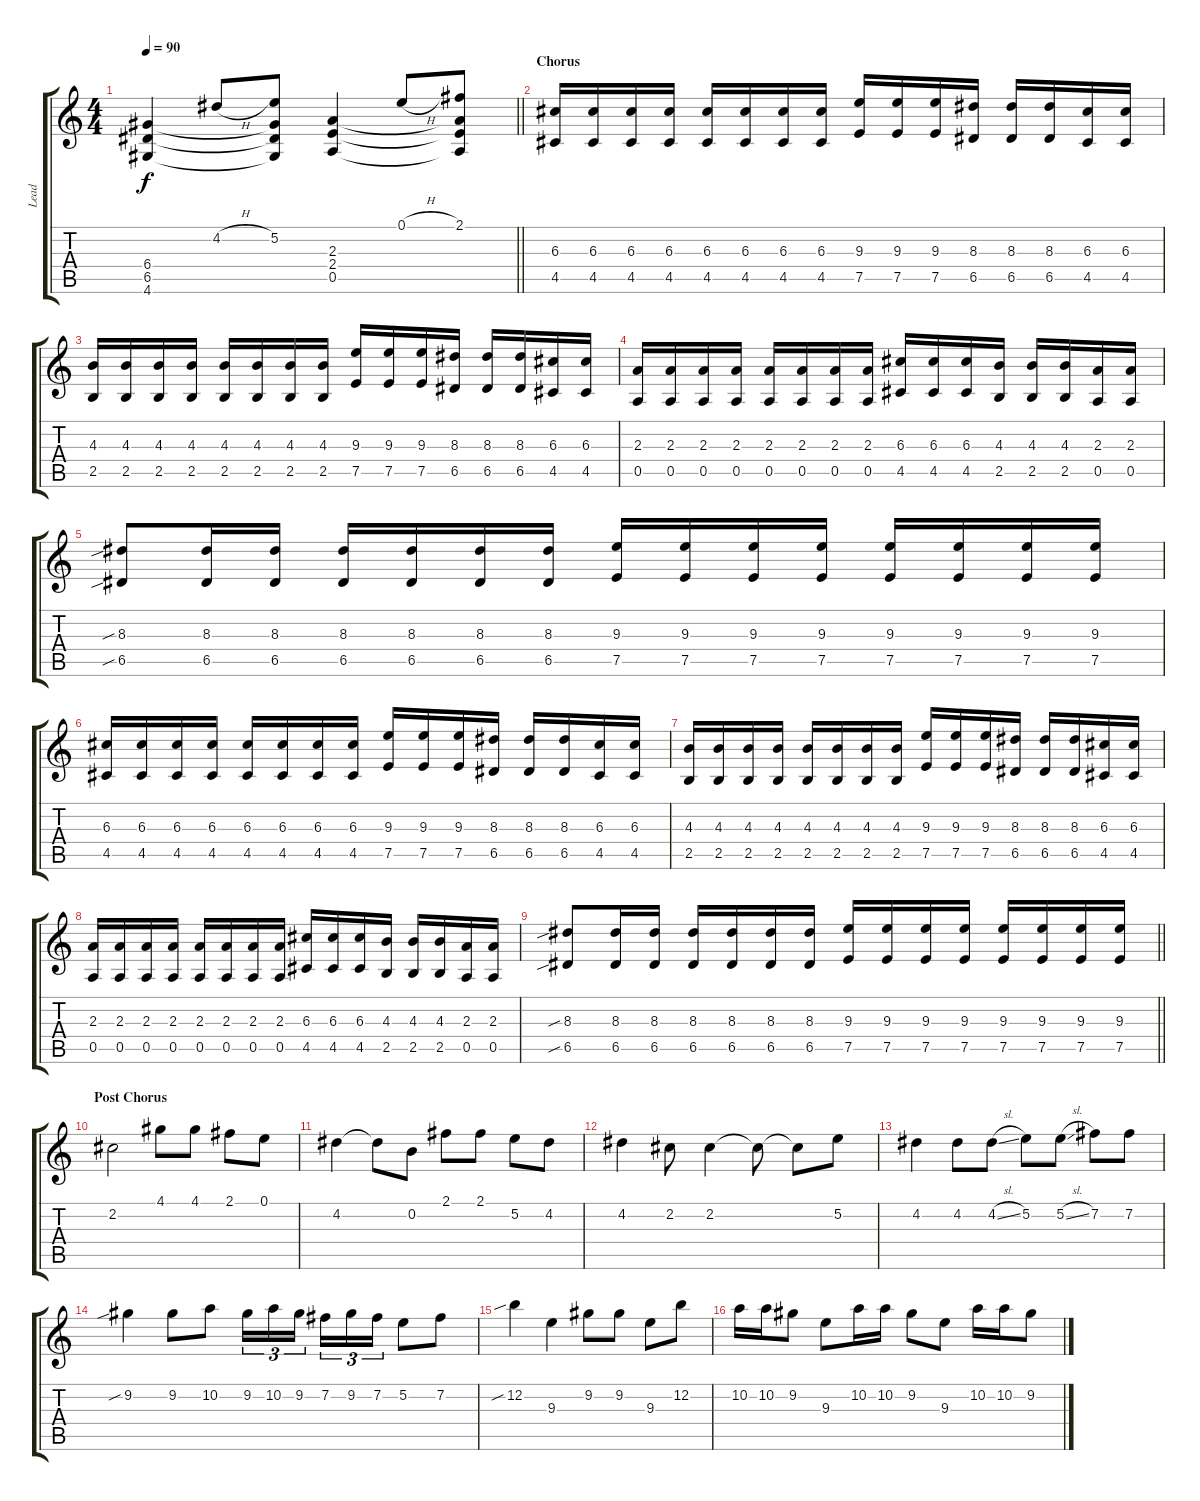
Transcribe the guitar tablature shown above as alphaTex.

\track ("Lead" "Lead") {instrument overdrivenguitar}
\staff {score tabs}
\tuning (E4 B3 G3 D3 A2 E2) {hide}
\ts (4 4)
\tempo 90
\clef g2
\barLineRight lightlight
\ks c
(6.4 6.5 4.6).4{dy f} 4.2{h}.8 (5.2 6.4{t} 6.5{t} 4.6{t}).8 (2.3 2.4 0.5).4 0.1{h}.8 (2.1 2.3{t} 2.4{t} 0.5{t}).8 |
\section ("" "Chorus")
(6.3 4.5).16{instrument overdrivenguitar} (6.3 4.5).16 (6.3 4.5).16 (6.3 4.5).16 (6.3 4.5).16 (6.3 4.5).16 (6.3 4.5).16 (6.3 4.5).16 (9.3 7.5).16 (9.3 7.5).16 (9.3 7.5).16 (8.3 6.5).16 (8.3 6.5).16 (8.3 6.5).16 (6.3 4.5).16 (6.3 4.5).16 |
(4.3 2.5).16 (4.3 2.5).16 (4.3 2.5).16 (4.3 2.5).16 (4.3 2.5).16 (4.3 2.5).16 (4.3 2.5).16 (4.3 2.5).16 (9.3 7.5).16 (9.3 7.5).16 (9.3 7.5).16 (8.3 6.5).16 (8.3 6.5).16 (8.3 6.5).16 (6.3 4.5).16 (6.3 4.5).16 |
(2.3 0.5).16 (2.3 0.5).16 (2.3 0.5).16 (2.3 0.5).16 (2.3 0.5).16 (2.3 0.5).16 (2.3 0.5).16 (2.3 0.5).16 (6.3 4.5).16 (6.3 4.5).16 (6.3 4.5).16 (4.3 2.5).16 (4.3 2.5).16 (4.3 2.5).16 (2.3 0.5).16 (2.3 0.5).16 |
(8.3{sib} 6.5{sib}).8 (8.3 6.5).16 (8.3 6.5).16 (8.3 6.5).16 (8.3 6.5).16 (8.3 6.5).16 (8.3 6.5).16 (9.3 7.5).16 (9.3 7.5).16 (9.3 7.5).16 (9.3 7.5).16 (9.3 7.5).16 (9.3 7.5).16 (9.3 7.5).16 (9.3 7.5).16 |
(6.3 4.5).16 (6.3 4.5).16 (6.3 4.5).16 (6.3 4.5).16 (6.3 4.5).16 (6.3 4.5).16 (6.3 4.5).16 (6.3 4.5).16 (9.3 7.5).16 (9.3 7.5).16 (9.3 7.5).16 (8.3 6.5).16 (8.3 6.5).16 (8.3 6.5).16 (6.3 4.5).16 (6.3 4.5).16 |
(4.3 2.5).16 (4.3 2.5).16 (4.3 2.5).16 (4.3 2.5).16 (4.3 2.5).16 (4.3 2.5).16 (4.3 2.5).16 (4.3 2.5).16 (9.3 7.5).16 (9.3 7.5).16 (9.3 7.5).16 (8.3 6.5).16 (8.3 6.5).16 (8.3 6.5).16 (6.3 4.5).16 (6.3 4.5).16 |
(2.3 0.5).16 (2.3 0.5).16 (2.3 0.5).16 (2.3 0.5).16 (2.3 0.5).16 (2.3 0.5).16 (2.3 0.5).16 (2.3 0.5).16 (6.3 4.5).16 (6.3 4.5).16 (6.3 4.5).16 (4.3 2.5).16 (4.3 2.5).16 (4.3 2.5).16 (2.3 0.5).16 (2.3 0.5).16 |
\barLineRight lightlight
(8.3{sib} 6.5{sib}).8 (8.3 6.5).16 (8.3 6.5).16 (8.3 6.5).16 (8.3 6.5).16 (8.3 6.5).16 (8.3 6.5).16 (9.3 7.5).16 (9.3 7.5).16 (9.3 7.5).16 (9.3 7.5).16 (9.3 7.5).16 (9.3 7.5).16 (9.3 7.5).16 (9.3 7.5).16 |
\section ("" "Post Chorus")
2.2.2 4.1.8 4.1.8 2.1.8 0.1.8 |
4.2.4 4.2{t}.8 0.2.8 2.1.8 2.1.8 5.2.8 4.2.8 |
4.2.4 2.2.8 2.2.4 2.2{t}.8 2.2{t}.8 5.2.8 |
4.2.4 4.2.8 4.2{sl}.8 5.2.8 5.2{sl}.8 7.2.8 7.2.8 |
9.2{sib}.4 9.2.8 10.2.8 9.2.16{tu (3 2)} 10.2.16{tu (3 2)} 9.2.16{tu (3 2) beam splitsecondary} 7.2.16{tu (3 2)} 9.2.16{tu (3 2)} 7.2.16{tu (3 2)} 5.2.8 7.2.8 |
12.2{sib}.4 9.3.4 9.2.8 9.2.8 9.3.8 12.2.8 |
10.2.16 10.2.16 9.2.8 9.3.8 10.2.16 10.2.16 9.2.8 9.3.8 10.2.16 10.2.16 9.2.8
